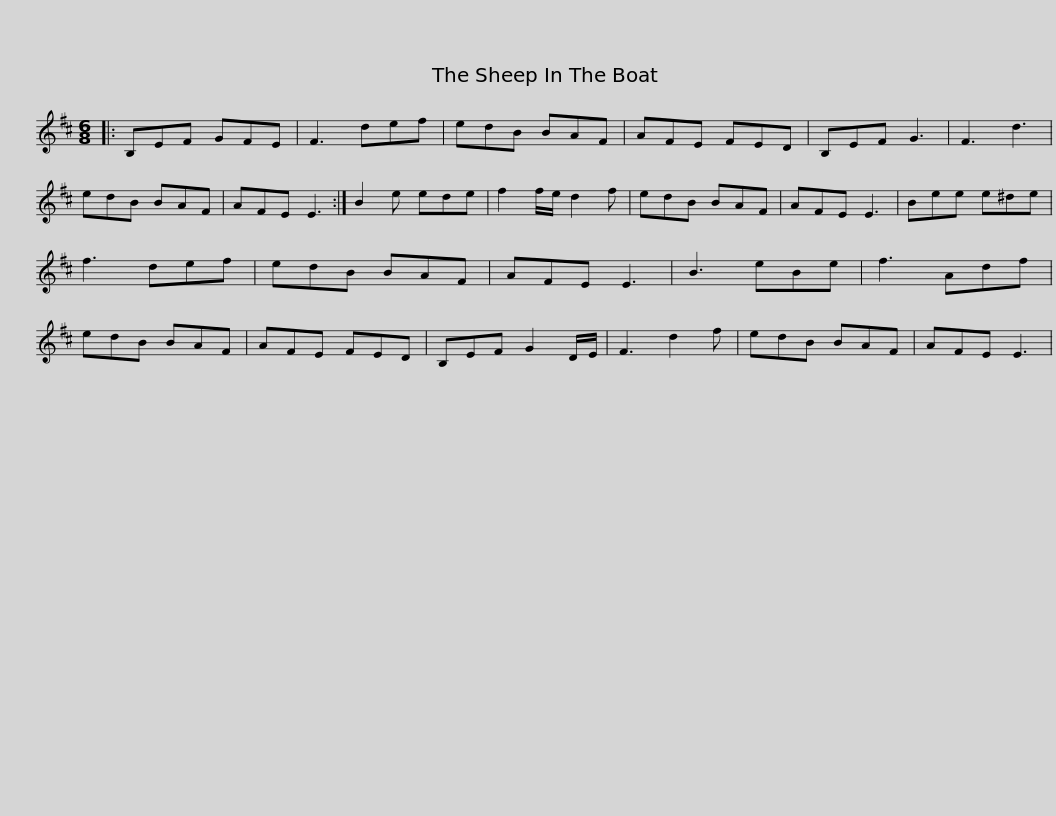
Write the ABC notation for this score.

X:1
L:1/8
M:6/8
I:linebreak $
K:D
V:1 treble
V:1
|: B,EF GFE | F3 def | edB BAF | AFE FED | B,EF G3 | %5
 F3 d3 | edB BAF | AFE E3 :|$ B2 e ede | f2 f/e/ d2 f | %10
 edB BAF | AFE E3 | Bee e^de | f3 def | edB BAF | %15
 AFE E3 |$ B3 eBe | f3 Adf | edB BAF | AFE FED | %20
 B,EF G2 D/E/ | F3 d2 f | edB BAF | AFE E3 | %24
